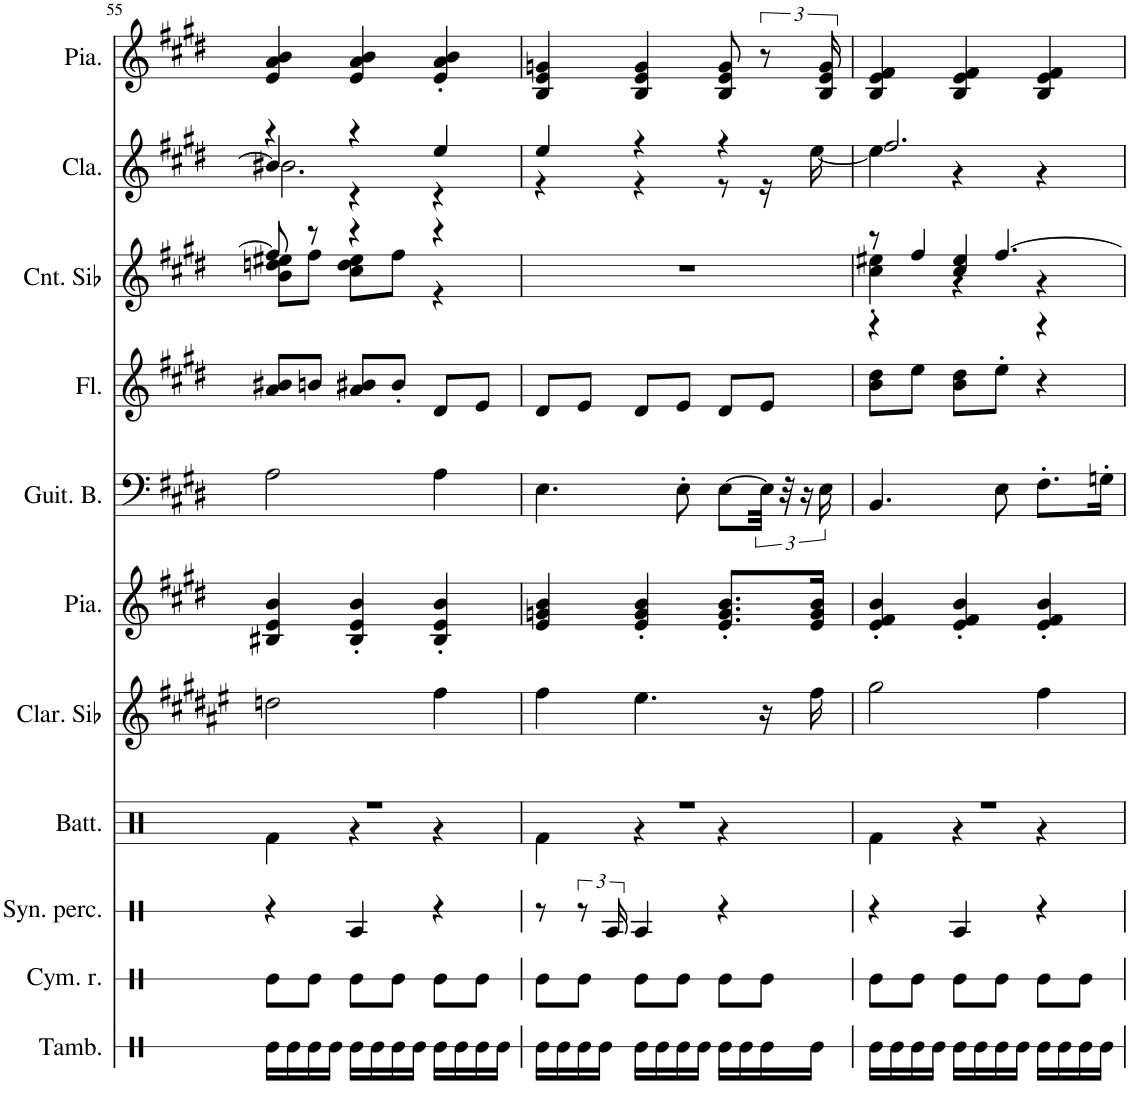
**kern	**kern	**kern	**kern	**kern	**kern	**kern	**kern	**kern	**kern	**kern
*part11	*part10	*part9	*part8	*part7	*part6	*part5	*part4	*part3	*part2	*part1
*staff11	*staff10	*staff9	*staff8	*staff7	*staff6	*staff5	*staff4	*staff3	*staff2	*staff1
*I"Tambourin, tambourn	*I"Cymbale ride, ride	*I"Synthétiseur de percussions, snare	*I"Batterie, bassdrum	*I"Clarinette en Sib	*I"Piano, orgue	*I"Guitare basse, basse	*I"Flûte, flute	*I"Cornet en Sib, cuivres	*I"Clavecin, harpsi	*I"Piano, piano
*I'Tamb.	*I'Cym. r.	*I'Syn. perc.	*I'Batt.	*I'Clar. Sib	*I'Pia.	*I'Guit. B.	*I'Fl.	*I'Cnt. Sib	*I'Cla.	*I'Pia.
!!LO:PB:g=z
*clefX	*clefX	*clefX	*clefX	*clefG2	*clefG2	*clefF4	*clefG2	*clefG2	*clefG2	*clefG2
*	*	*	*	*Trd1c2	*	*Trd7c12	*	*Trd1c2	*	*
*k[]	*k[]	*k[]	*k[]	*k[f#c#g#d#a#e#]	*k[f#c#g#d#]	*k[f#c#g#d#]	*k[f#c#g#d#]	*k[f#c#g#d#]	*k[f#c#g#d#]	*k[f#c#g#d#]
*M3/4	*M3/4	*M3/4	*M3/4	*M3/4	*M3/4	*M3/4	*M3/4	*M3/4	*M3/4	*M3/4
=55	=55	=55	=55	=55	=55	=55	=55	=55	=55	=55
*	*	*	*^	*	*	*	*	*^	*^	*
*	*	*	*	*	*	*	*	*	*	*	*	*^	*
16Re\LL	8Re\L	4r	2.r	4Rf\	2ddn\	4B#X/ 4e/ 4b/	2A\	8a/ 8b#X/L	8ff#/]	8b\ 8ddn\ 8ee#X\L	4r	2.b#X\	4b/]	4e/ 4a/ 4b/
16Re\	.	.	.	.	.	.	.	.	.	.	.	.	.	.
16Re\	8Re\J	.	.	.	.	.	.	8bn/J	8r	8ff#\J	.	.	.	.
16Re\JJ	.	.	.	.	.	.	.	.	.	.	.	.	.	.
16Re\LL	8Re\L	4RA/	.	4r	.	4B#/' 4e/' 4b/'	.	8a/ 8b#X/L	4r	8cc#\ 8dd\ 8ee#\L	4r	.	4r	4e/ 4a/ 4b/
16Re\	.	.	.	.	.	.	.	.	.	.	.	.	.	.
16Re\	8Re\J	.	.	.	.	.	.	8b#'/J	.	8ff#\J	.	.	.	.
16Re\JJ	.	.	.	.	.	.	.	.	.	.	.	.	.	.
16Re\LL	8Re\L	4r	.	4r	4ff#\	4B#/' 4e/' 4b/'	4A\	8d#/L	4r	4r	4ee/	.	4r	4e/' 4a/' 4b/'
16Re\	.	.	.	.	.	.	.	.	.	.	.	.	.	.
16Re\	8Re\J	.	.	.	.	.	.	8e/J	.	.	.	.	.	.
16Re\JJ	.	.	.	.	.	.	.	.	.	.	.	.	.	.
*	*	*	*	*	*	*	*	*	*v	*v	*	*	*	*
*	*	*	*	*	*	*	*	*	*	*	*v	*v	*
=56	=56	=56	=56	=56	=56	=56	=56	=56	=56	=56	=56	=56
16Re\LL	8Re\L	8r	2.r	4Rf\	4ff#\	4e/ 4gn/ 4b/	4.E\	8d#/L	2.r	4ee/	4r	4B/ 4e/ 4gn/
16Re\	.	.	.	.	.	.	.	.	.	.	.	.
16Re\	8Re\J	12r	.	.	.	.	.	8e/J	.	.	.	.
16Re\JJ	.	.	.	.	.	.	.	.	.	.	.	.
.	.	24RA/	.	.	.	.	.	.	.	.	.	.
16Re\LL	8Re\L	4RA/	.	4r	4.ee#\	4e/' 4g/' 4b/'	.	8d#/L	.	4r	4r	4B/ 4e/ 4g/
16Re\	.	.	.	.	.	.	.	.	.	.	.	.
16Re\	8Re\J	.	.	.	.	.	8E'\	8e/J	.	.	.	.
16Re\JJ	.	.	.	.	.	.	.	.	.	.	.	.
16Re\LL	8Re\L	4r	.	4r	.	8.e/' 8.g/' 8.b/'L	[8E\L	8d#/L	.	4r	8r	8B/ 8e/ 8g/
16Re\	.	.	.	.	.	.	.	.	.	.	.	.
16Re\	8Re\J	.	.	.	16r	.	48E\Jkk]	8e/J	.	.	16r	12r
.	.	.	.	.	.	.	48r	.	.	.	.	.
.	.	.	.	.	.	.	24r	.	.	.	.	.
16Re\JJ	.	.	.	.	16ff#\	16e/ 16g/ 16b/Jk	.	.	.	.	[16ee\	.
.	.	.	.	.	.	.	24E\	.	.	.	.	24B/ 24e/ 24g/
=57	=57	=57	=57	=57	=57	=57	=57	=57	=57	=57	=57	=57
*	*	*	*	*	*	*	*	*	*^	*	*	*
*	*	*	*	*	*	*	*	*	*	*^	*	*	*
16Re\LL	8Re\L	4r	2.r	4Rf\	2gg#\	4e/' 4f#/' 4b/'	4.BB/	8b\ 8dd#\L	8r	4cc#\' 4ee#X\'	4r	2.ff#/	4ee\]	4B/ 4e/ 4f#/
16Re\	.	.	.	.	.	.	.	.	.	.	.	.	.	.
16Re\	8Re\J	.	.	.	.	.	.	8ee\J	4ff#/	.	.	.	.	.
16Re\JJ	.	.	.	.	.	.	.	.	.	.	.	.	.	.
16Re\LL	8Re\L	4RA/	.	4r	.	4e/' 4f#/' 4b/'	.	8b\ 8dd#\L	.	4r	4cc#/ 4ee#/	.	4r	4B/ 4e/ 4f#/
16Re\	.	.	.	.	.	.	.	.	.	.	.	.	.	.
16Re\	8Re\J	.	.	.	.	.	8E\	8ee'\J	[4.ff#/	.	.	.	.	.
16Re\JJ	.	.	.	.	.	.	.	.	.	.	.	.	.	.
16Re\LL	8Re\L	4r	.	4r	4ff#\	4e/' 4f#/' 4b/'	8.F#'\L	4r	.	4r	4r	.	4r	4B/ 4e/ 4f#/
16Re\	.	.	.	.	.	.	.	.	.	.	.	.	.	.
16Re\	8Re\J	.	.	.	.	.	.	.	.	.	.	.	.	.
16Re\JJ	.	.	.	.	.	.	16Gn'\Jk	.	.	.	.	.	.	.
*	*	*	*	*	*	*	*	*	*v	*v	*v	*	*	*
*	*	*	*v	*v	*	*	*	*	*	*v	*v	*
=	=	=	=	=	=	=	=	=	=	=
*-	*-	*-	*-	*-	*-	*-	*-	*-	*-	*-
